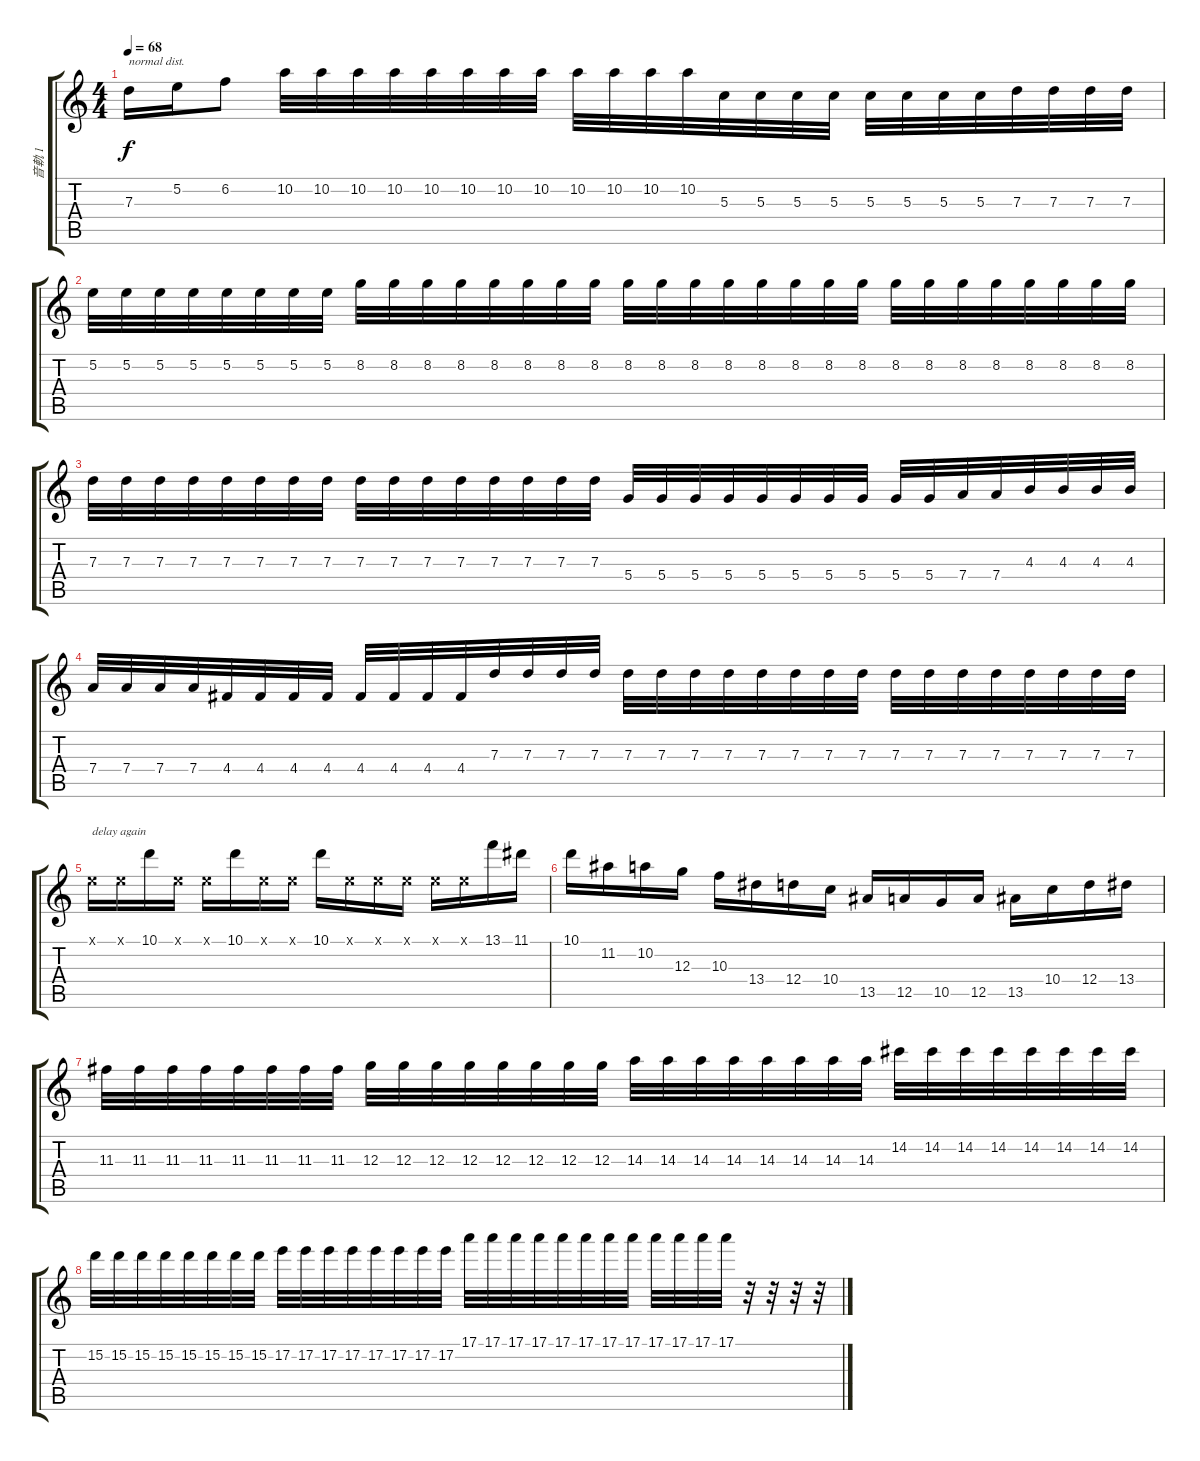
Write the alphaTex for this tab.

\track ("音軌 1" "音軌 1") {instrument electricguitarjazz}
\staff {score tabs}
\tuning (E4 B3 G3 D3 A2 E2) {hide}
\ts (4 4)
\tempo 68
\clef g2
\ks c
7.3.16{txt "normal dist." dy f} 5.2.16 6.2.8 10.2.32 10.2.32 10.2.32 10.2.32 10.2.32 10.2.32 10.2.32 10.2.32 10.2.32 10.2.32 10.2.32 10.2.32 5.3.32 5.3.32 5.3.32 5.3.32 5.3.32 5.3.32 5.3.32 5.3.32 7.3.32 7.3.32 7.3.32 7.3.32 |
5.2.32 5.2.32 5.2.32 5.2.32 5.2.32 5.2.32 5.2.32 5.2.32 8.2.32 8.2.32 8.2.32 8.2.32 8.2.32 8.2.32 8.2.32 8.2.32 8.2.32 8.2.32 8.2.32 8.2.32 8.2.32 8.2.32 8.2.32 8.2.32 8.2.32 8.2.32 8.2.32 8.2.32 8.2.32 8.2.32 8.2.32 8.2.32 |
7.3.32 7.3.32 7.3.32 7.3.32 7.3.32 7.3.32 7.3.32 7.3.32 7.3.32 7.3.32 7.3.32 7.3.32 7.3.32 7.3.32 7.3.32 7.3.32 5.4.32 5.4.32 5.4.32 5.4.32 5.4.32 5.4.32 5.4.32 5.4.32 5.4.32 5.4.32 7.4.32 7.4.32 4.3.32 4.3.32 4.3.32 4.3.32 |
7.4.32 7.4.32 7.4.32 7.4.32 4.4.32 4.4.32 4.4.32 4.4.32 4.4.32 4.4.32 4.4.32 4.4.32 7.3.32 7.3.32 7.3.32 7.3.32 7.3.32 7.3.32 7.3.32 7.3.32 7.3.32 7.3.32 7.3.32 7.3.32 7.3.32 7.3.32 7.3.32 7.3.32 7.3.32 7.3.32 7.3.32 7.3.32 |
0.1{x}.16{txt "delay again"} 0.1{x}.16 10.1.16 0.1{x}.16 0.1{x}.16 10.1.16 0.1{x}.16 0.1{x}.16 10.1.16 0.1{x}.16 0.1{x}.16 0.1{x}.16 0.1{x}.16 0.1{x}.16 13.1.16 11.1.16 |
10.1.16 11.2.16 10.2.16 12.3.16 10.3.16 13.4.16 12.4.16 10.4.16 13.5.16 12.5.16 10.5.16 12.5.16 13.5.16 10.4.16 12.4.16 13.4.16 |
11.3.32 11.3.32 11.3.32 11.3.32 11.3.32 11.3.32 11.3.32 11.3.32 12.3.32 12.3.32 12.3.32 12.3.32 12.3.32 12.3.32 12.3.32 12.3.32 14.3.32 14.3.32 14.3.32 14.3.32 14.3.32 14.3.32 14.3.32 14.3.32 14.2.32 14.2.32 14.2.32 14.2.32 14.2.32 14.2.32 14.2.32 14.2.32 |
15.2.32 15.2.32 15.2.32 15.2.32 15.2.32 15.2.32 15.2.32 15.2.32 17.2.32 17.2.32 17.2.32 17.2.32 17.2.32 17.2.32 17.2.32 17.2.32 17.1.32 17.1.32 17.1.32 17.1.32 17.1.32 17.1.32 17.1.32 17.1.32 17.1.32 17.1.32 17.1.32 17.1.32 r.32 r.32 r.32 r.32
